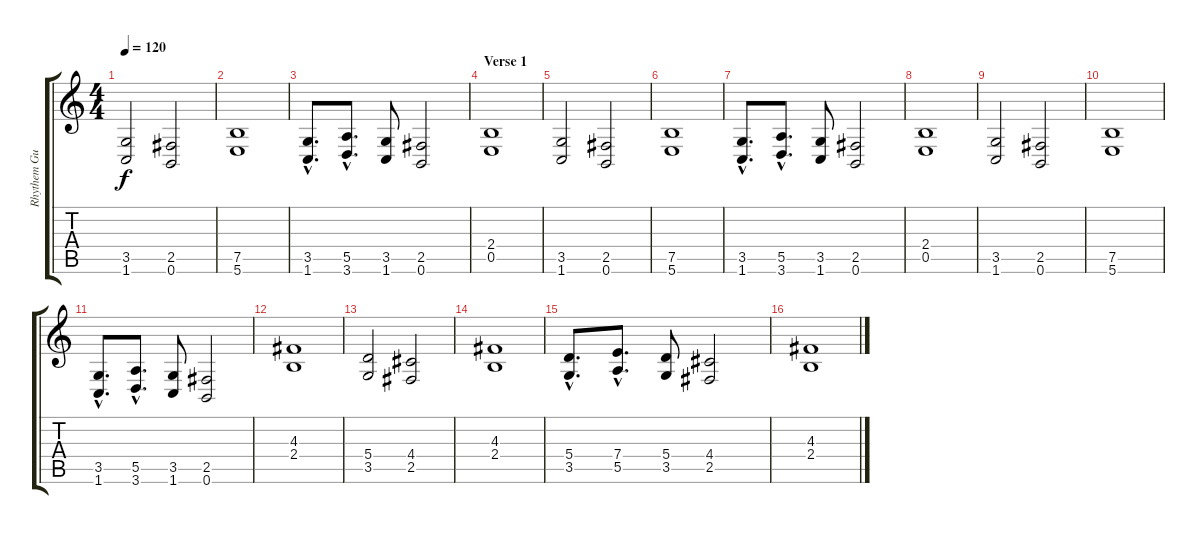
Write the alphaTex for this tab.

\track ("Rhythem Guit. 1" "Rhythem Gu") {instrument distortionguitar}
\staff {score tabs}
\tuning (B3 Gb3 D3 A2 E2 B1) {hide}
\ts (4 4)
\tempo 120
\clef g2
\ks c
(3.5 1.6).2{dy f} (2.5 0.6).2 |
(7.5 5.6).1 |
(3.5{hac} 1.6{hac}).8{d} (5.5{hac} 3.6{hac}).8{d} (3.5 1.6).8 (2.5 0.6).2 |
\section ("" "Verse 1")
(2.4 0.5).1 |
(3.5 1.6).2 (2.5 0.6).2 |
(7.5 5.6).1 |
(3.5{hac} 1.6{hac}).8{d} (5.5{hac} 3.6{hac}).8{d} (3.5 1.6).8 (2.5 0.6).2 |
(2.4 0.5).1 |
(3.5 1.6).2 (2.5 0.6).2 |
(7.5 5.6).1 |
(3.5{hac} 1.6{hac}).8{d} (5.5{hac} 3.6{hac}).8{d} (3.5 1.6).8 (2.5 0.6).2 |
(4.3 2.4).1 |
(5.4 3.5).2 (4.4 2.5).2 |
(4.3 2.4).1 |
(5.4{hac} 3.5{hac}).8{d} (7.4{hac} 5.5{hac}).8{d} (5.4 3.5).8 (4.4 2.5).2 |
(4.3 2.4).1
